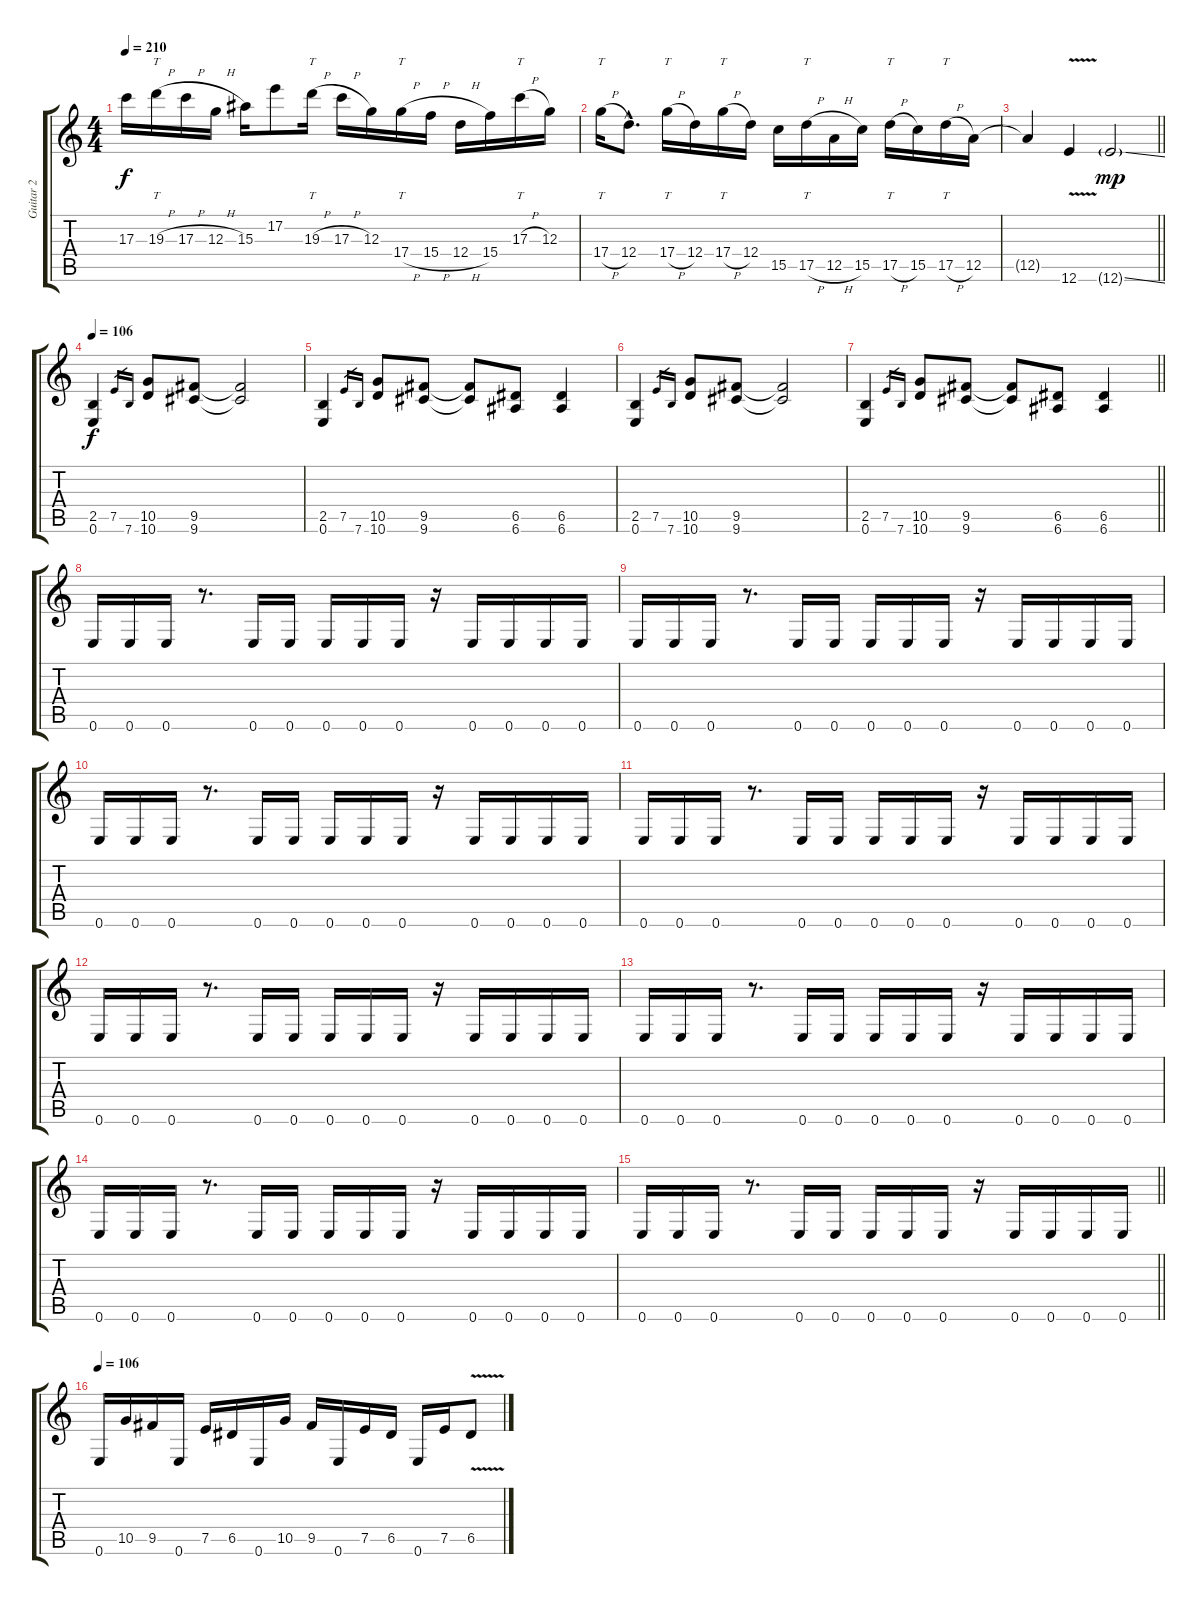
\track ("Guitar 2" "Guitar 2") {instrument overdrivenguitar}
\staff {score tabs}
\tuning (E4 B3 G3 D3 A2 E2) {hide}
\ts (4 4)
\tempo 210
\clef g2
\ks c
17.3.16{dy f} 19.3{h}.16{tt} 17.3{h}.16 12.3{h}.16 15.3.16 17.2.8 19.3{h}.16{tt} 17.3{h}.16 12.3.16 17.4{h}.16{tt} 15.4{h}.16 12.4{h}.16 15.4.16 17.3{h}.16{tt} 12.3.16 |
17.4{h}.16{tt} 12.4{hac}.8{d} 17.4{h}.16{tt} 12.4.16 17.4{h}.16{tt} 12.4.16 15.5.16 17.5{h}.16{tt} 12.5{h}.16 15.5.16 17.5{h}.16{tt} 15.5.16 17.5{h}.16{tt} 12.5.16 |
\barLineRight lightlight
12.5{t}.4 12.6{v}.4 12.6{ss g}.2{dy mp} |
\tempo 106
(2.5 0.6).4{dy f} 7.5.16{gr} 7.6.16{gr} (10.5 10.6).8 (9.5 9.6).8 (9.5{t} 9.6{t}).2 |
(2.5 0.6).4 7.5.16{gr} 7.6.16{gr} (10.5 10.6).8 (9.5 9.6).8 (9.5{t} 9.6{t}).8 (6.5 6.6).8 (6.5 6.6).4 |
(2.5 0.6).4 7.5.16{gr} 7.6.16{gr} (10.5 10.6).8 (9.5 9.6).8 (9.5{t} 9.6{t}).2 |
\barLineRight lightlight
(2.5 0.6).4 7.5.16{gr} 7.6.16{gr} (10.5 10.6).8 (9.5 9.6).8 (9.5{t} 9.6{t}).8 (6.5 6.6).8 (6.5 6.6).4 |
0.6.16 0.6.16 0.6.16 r.8{d} 0.6.16 0.6.16 0.6.16 0.6.16 0.6.16 r.16 0.6.16 0.6.16 0.6.16 0.6.16 |
0.6.16 0.6.16 0.6.16 r.8{d} 0.6.16 0.6.16 0.6.16 0.6.16 0.6.16 r.16 0.6.16 0.6.16 0.6.16 0.6.16 |
0.6.16 0.6.16 0.6.16 r.8{d} 0.6.16 0.6.16 0.6.16 0.6.16 0.6.16 r.16 0.6.16 0.6.16 0.6.16 0.6.16 |
0.6.16 0.6.16 0.6.16 r.8{d} 0.6.16 0.6.16 0.6.16 0.6.16 0.6.16 r.16 0.6.16 0.6.16 0.6.16 0.6.16 |
0.6.16 0.6.16 0.6.16 r.8{d} 0.6.16 0.6.16 0.6.16 0.6.16 0.6.16 r.16 0.6.16 0.6.16 0.6.16 0.6.16 |
0.6.16 0.6.16 0.6.16 r.8{d} 0.6.16 0.6.16 0.6.16 0.6.16 0.6.16 r.16 0.6.16 0.6.16 0.6.16 0.6.16 |
0.6.16 0.6.16 0.6.16 r.8{d} 0.6.16 0.6.16 0.6.16 0.6.16 0.6.16 r.16 0.6.16 0.6.16 0.6.16 0.6.16 |
\barLineRight lightlight
0.6.16 0.6.16 0.6.16 r.8{d} 0.6.16 0.6.16 0.6.16 0.6.16 0.6.16 r.16 0.6.16 0.6.16 0.6.16 0.6.16 |
\tempo 106
0.6.16 10.5.16 9.5.16 0.6.16 7.5.16 6.5.16 0.6.16 10.5.16 9.5.16 0.6.16 7.5.16 6.5.16 0.6.16 7.5.16 6.5{v}.8
